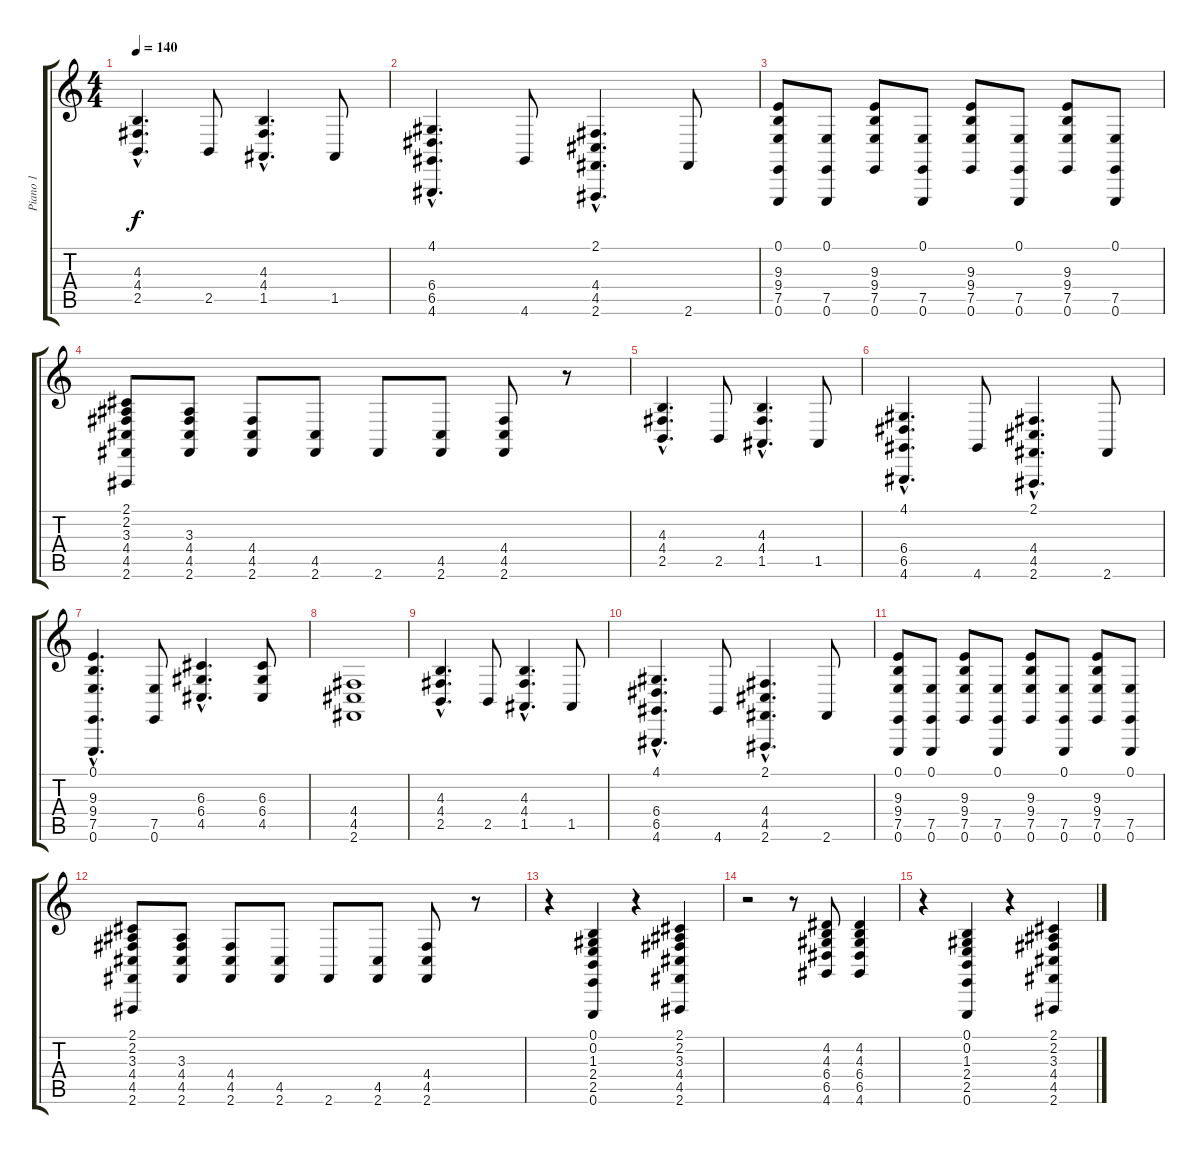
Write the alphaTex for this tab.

\track ("Piano 1" "Piano 1") {instrument acousticgrandpiano}
\staff {score tabs}
\tuning (E1 B3 G3 D3 A2 E2) {hide}
\ts (4 4)
\tempo 140
\clef g2
\ks c
(4.3{hac} 4.4{hac} 2.5{hac}).4{d dy f} 2.5.8 (4.3{hac} 4.4{hac} 1.5{hac}).4{d} 1.5.8 |
(4.1{hac} 6.4{hac} 6.5{hac} 4.6{hac}).4{d} 4.6.8 (2.1{hac} 4.4{hac} 4.5{hac} 2.6{hac}).4{d} 2.6.8 |
(0.1 9.3 9.4 7.5 0.6).8 (0.1 7.5 0.6).8 (9.3 9.4 7.5 0.6).8 (0.1 7.5 0.6).8 (9.3 9.4 7.5 0.6).8 (0.1 7.5 0.6).8 (9.3 9.4 7.5 0.6).8 (0.1 7.5 0.6).8 |
(2.1 2.2 3.3 4.4 4.5 2.6).8 (3.3 4.4 4.5 2.6).8 (4.4 4.5 2.6).8 (4.5 2.6).8 2.6.8 (4.5 2.6).8 (4.4 4.5 2.6).8 r.8 |
(4.3{hac} 4.4{hac} 2.5{hac}).4{d} 2.5.8 (4.3{hac} 4.4{hac} 1.5{hac}).4{d} 1.5.8 |
(4.1{hac} 6.4{hac} 6.5{hac} 4.6{hac}).4{d} 4.6.8 (2.1{hac} 4.4{hac} 4.5{hac} 2.6{hac}).4{d} 2.6.8 |
(0.1{hac} 9.3{hac} 9.4{hac} 7.5{hac} 0.6{hac}).4{d} (7.5 0.6).8 (6.3{hac} 6.4{hac} 4.5{hac}).4{d} (6.3 6.4 4.5).8 |
(4.4 4.5 2.6).1 |
(4.3{hac} 4.4{hac} 2.5{hac}).4{d} 2.5.8 (4.3{hac} 4.4{hac} 1.5{hac}).4{d} 1.5.8 |
(4.1{hac} 6.4{hac} 6.5{hac} 4.6{hac}).4{d} 4.6.8 (2.1{hac} 4.4{hac} 4.5{hac} 2.6{hac}).4{d} 2.6.8 |
(0.1 9.3 9.4 7.5 0.6).8 (0.1 7.5 0.6).8 (9.3 9.4 7.5 0.6).8 (0.1 7.5 0.6).8 (9.3 9.4 7.5 0.6).8 (0.1 7.5 0.6).8 (9.3 9.4 7.5 0.6).8 (0.1 7.5 0.6).8 |
(2.1 2.2 3.3 4.4 4.5 2.6).8 (3.3 4.4 4.5 2.6).8 (4.4 4.5 2.6).8 (4.5 2.6).8 2.6.8 (4.5 2.6).8 (4.4 4.5 2.6).8 r.8 |
r.4 (0.1 0.2 1.3 2.4 2.5 0.6).4 r.4 (2.1 2.2 3.3 4.4 4.5 2.6).4 |
r.2 r.8 (4.2 4.3 6.4 6.5 4.6).8 (4.2 4.3 6.4 6.5 4.6).4 |
r.4 (0.1 0.2 1.3 2.4 2.5 0.6).4 r.4 (2.1 2.2 3.3 4.4 4.5 2.6).4
